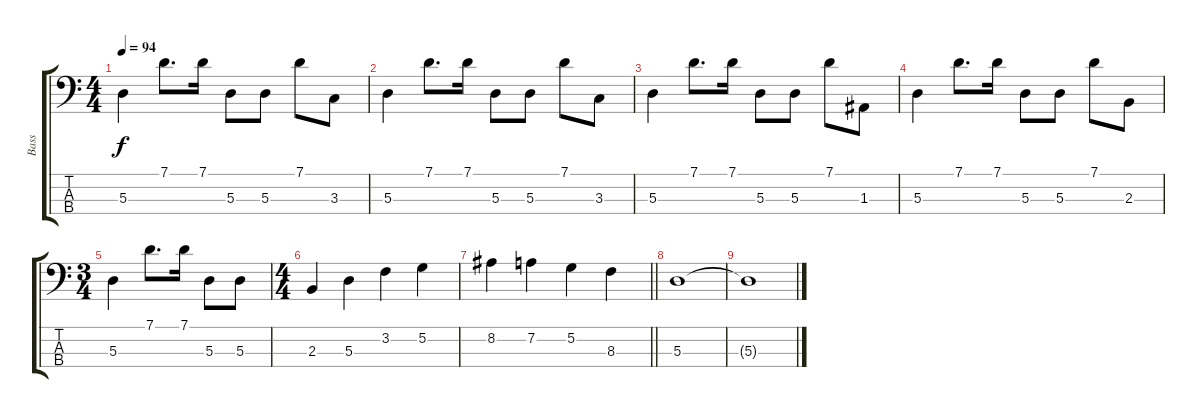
\track ("Bass" "Bass") {instrument electricbassfinger}
\staff {score tabs}
\tuning (G2 D2 A1 E1) {hide}
\ts (4 4)
\tempo 94
\clef f4
\ks c
5.3.4{dy f} 7.1.8{d} 7.1.16 5.3.8 5.3.8 7.1.8 3.3.8 |
5.3.4 7.1.8{d} 7.1.16 5.3.8 5.3.8 7.1.8 3.3.8 |
5.3.4 7.1.8{d} 7.1.16 5.3.8 5.3.8 7.1.8 1.3.8 |
5.3.4 7.1.8{d} 7.1.16 5.3.8 5.3.8 7.1.8 2.3.8 |
\ts (3 4)
5.3.4 7.1.8{d} 7.1.16 5.3.8 5.3.8 |
\ts (4 4)
2.3.4 5.3.4 3.2.4 5.2.4 |
\barLineRight lightlight
8.2.4 7.2.4 5.2.4 8.3.4 |
5.3.1 |
5.3{t}.1
